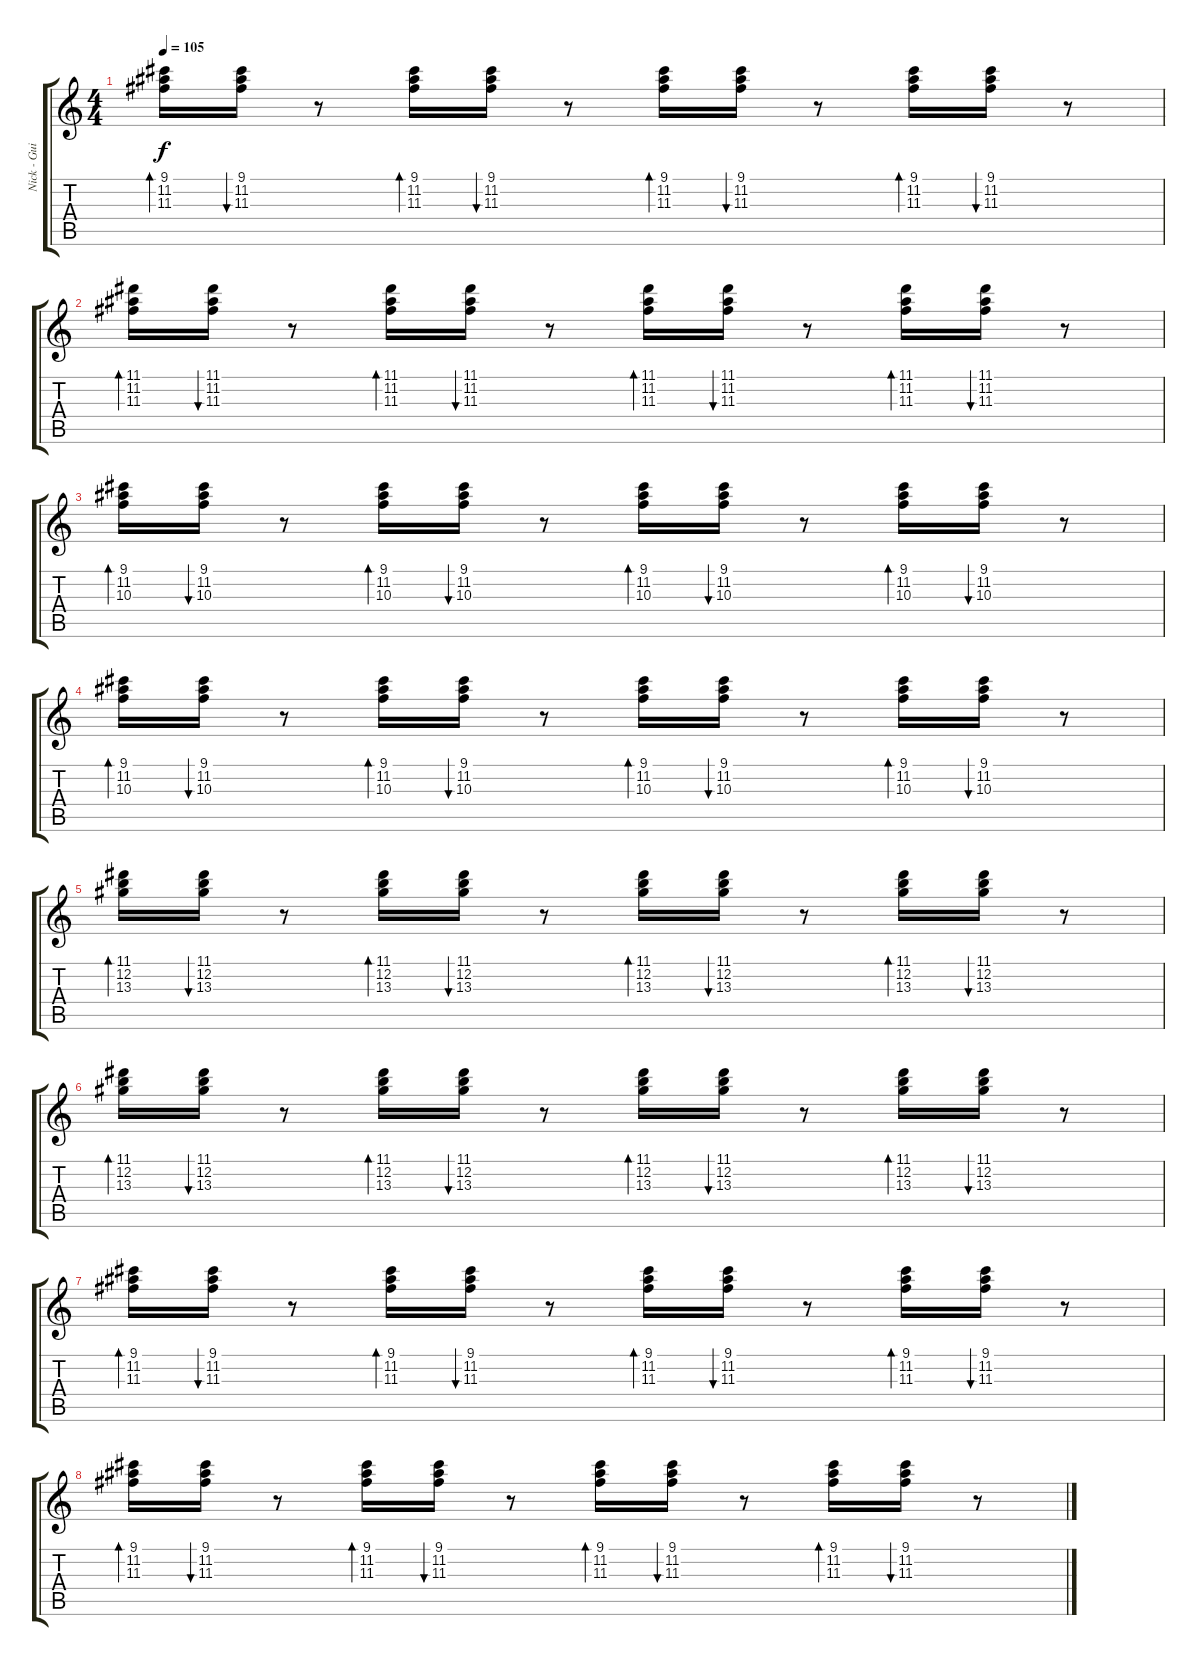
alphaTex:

\track ("Nick - Guitar RSE" "Nick - Gui") {instrument distortionguitar}
\staff {score tabs}
\tuning (E4 B3 G3 D3 A2 E2) {hide}
\ts (4 4)
\tempo 105
\clef g2
\ks c
(9.1 11.2 11.3).16{bd 60 dy f} (9.1 11.2 11.3).16{bu 60} r.8 (9.1 11.2 11.3).16{bd 60} (9.1 11.2 11.3).16{bu 60} r.8 (9.1 11.2 11.3).16{bd 60} (9.1 11.2 11.3).16{bu 60} r.8 (9.1 11.2 11.3).16{bd 60} (9.1 11.2 11.3).16{bu 60} r.8 |
(11.1 11.2 11.3).16{bd 60} (11.1 11.2 11.3).16{bu 60} r.8 (11.1 11.2 11.3).16{bd 60} (11.1 11.2 11.3).16{bu 60} r.8 (11.1 11.2 11.3).16{bd 60} (11.1 11.2 11.3).16{bu 60} r.8 (11.1 11.2 11.3).16{bd 60} (11.1 11.2 11.3).16{bu 60} r.8 |
(9.1 11.2 10.3).16{bd 60} (9.1 11.2 10.3).16{bu 60} r.8 (9.1 11.2 10.3).16{bd 60} (9.1 11.2 10.3).16{bu 60} r.8 (9.1 11.2 10.3).16{bd 60} (9.1 11.2 10.3).16{bu 60} r.8 (9.1 11.2 10.3).16{bd 60} (9.1 11.2 10.3).16{bu 60} r.8 |
(9.1 11.2 10.3).16{bd 60} (9.1 11.2 10.3).16{bu 60} r.8 (9.1 11.2 10.3).16{bd 60} (9.1 11.2 10.3).16{bu 60} r.8 (9.1 11.2 10.3).16{bd 60} (9.1 11.2 10.3).16{bu 60} r.8 (9.1 11.2 10.3).16{bd 60} (9.1 11.2 10.3).16{bu 60} r.8 |
(11.1 12.2 13.3).16{bd 60} (11.1 12.2 13.3).16{bu 60} r.8 (11.1 12.2 13.3).16{bd 60} (11.1 12.2 13.3).16{bu 60} r.8 (11.1 12.2 13.3).16{bd 60} (11.1 12.2 13.3).16{bu 60} r.8 (11.1 12.2 13.3).16{bd 60} (11.1 12.2 13.3).16{bu 60} r.8 |
(11.1 12.2 13.3).16{bd 60} (11.1 12.2 13.3).16{bu 60} r.8 (11.1 12.2 13.3).16{bd 60} (11.1 12.2 13.3).16{bu 60} r.8 (11.1 12.2 13.3).16{bd 60} (11.1 12.2 13.3).16{bu 60} r.8 (11.1 12.2 13.3).16{bd 60} (11.1 12.2 13.3).16{bu 60} r.8 |
(9.1 11.2 11.3).16{bd 60} (9.1 11.2 11.3).16{bu 60} r.8 (9.1 11.2 11.3).16{bd 60} (9.1 11.2 11.3).16{bu 60} r.8 (9.1 11.2 11.3).16{bd 60} (9.1 11.2 11.3).16{bu 60} r.8 (9.1 11.2 11.3).16{bd 60} (9.1 11.2 11.3).16{bu 60} r.8 |
(9.1 11.2 11.3).16{bd 60} (9.1 11.2 11.3).16{bu 60} r.8 (9.1 11.2 11.3).16{bd 60} (9.1 11.2 11.3).16{bu 60} r.8 (9.1 11.2 11.3).16{bd 60} (9.1 11.2 11.3).16{bu 60} r.8 (9.1 11.2 11.3).16{bd 60} (9.1 11.2 11.3).16{bu 60} r.8
